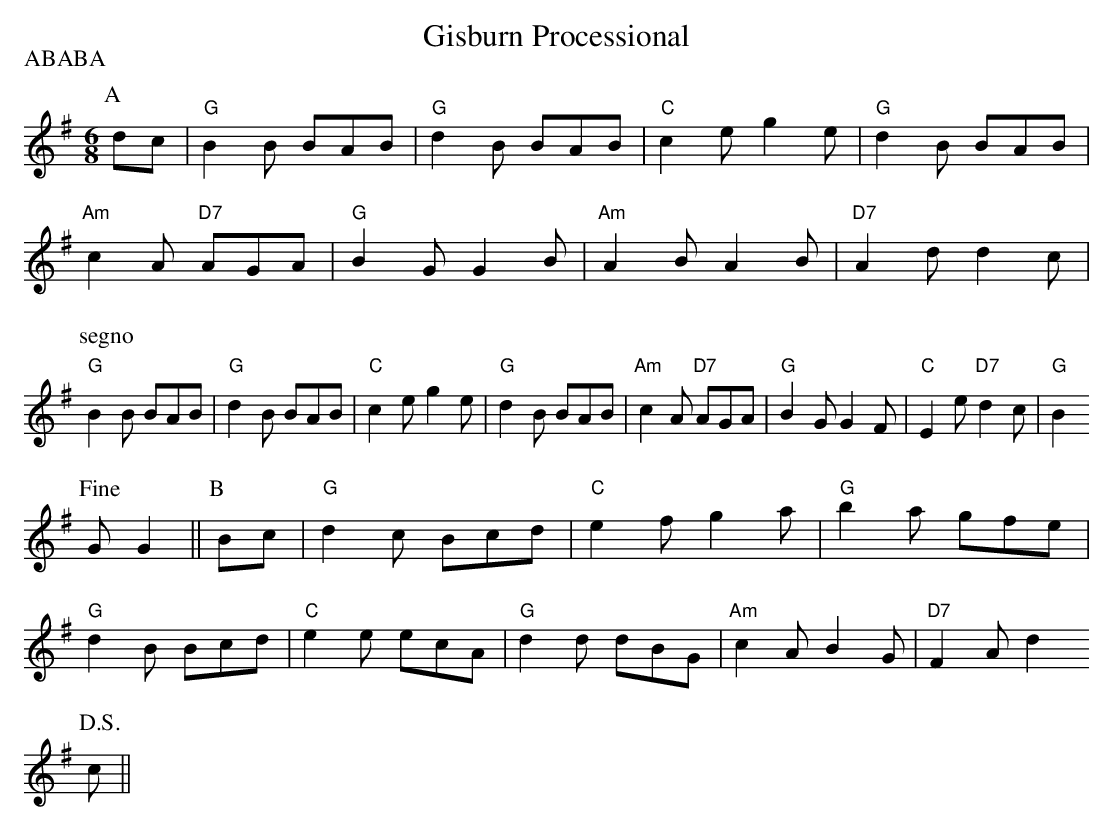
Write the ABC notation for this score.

X:1
T:Gisburn Processional
P:ABABA
M:6/8
K:G
P:A
dc|"G"B2B BAB|"G"d2B BAB|"C"c2e g2e|"G"d2B BAB|
"Am"c2A "D7"AGA|"G"B2G G2B|"Am"A2B A2B|"D7"A2d d2c|
P:segno
"G"B2B BAB|"G"d2B BAB|"C"c2e g2e|"G"d2B BAB|"Am"c2A "D7"AGA|"G"B2G G2F|\
"C"E2e "D7"d2c|"G"B2
P:Fine
G G2||\
P:B
Bc|"G"d2c Bcd|"C"e2f g2a|"G"b2a gfe|
"G"d2B Bcd|"C"e2e ecA|"G"d2d dBG|"Am"c2A B2G|"D7"F2A d2
P:D.S.
c||
